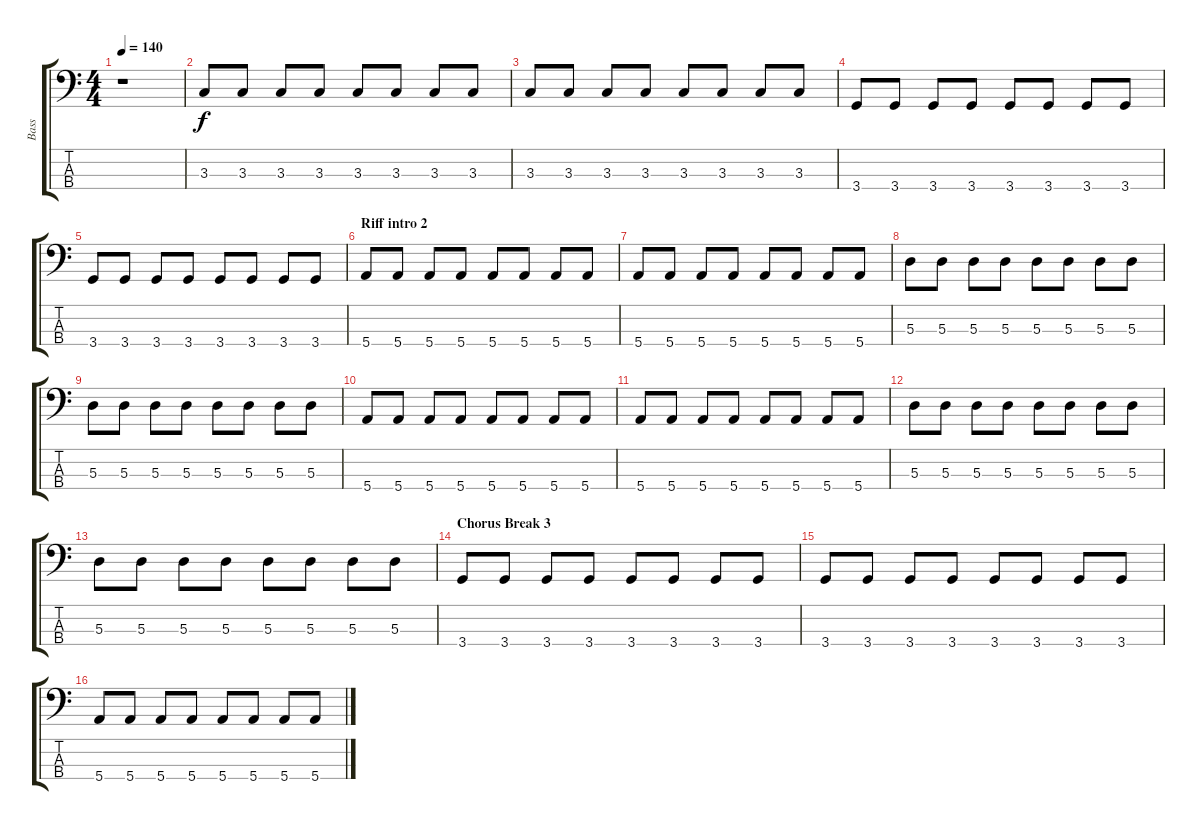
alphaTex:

\track ("Bass" "Bass") {instrument electricbassfinger}
\staff {score tabs}
\tuning (G2 D2 A1 E1) {hide}
\ts (4 4)
\tempo 140
\clef f4
\ks c
r.1{dy f} |
3.3.8 3.3.8 3.3.8 3.3.8 3.3.8 3.3.8 3.3.8 3.3.8 |
3.3.8 3.3.8 3.3.8 3.3.8 3.3.8 3.3.8 3.3.8 3.3.8 |
3.4.8 3.4.8 3.4.8 3.4.8 3.4.8 3.4.8 3.4.8 3.4.8 |
3.4.8 3.4.8 3.4.8 3.4.8 3.4.8 3.4.8 3.4.8 3.4.8 |
\section ("" "Riff intro 2")
5.4.8 5.4.8 5.4.8 5.4.8 5.4.8 5.4.8 5.4.8 5.4.8 |
5.4.8 5.4.8 5.4.8 5.4.8 5.4.8 5.4.8 5.4.8 5.4.8 |
5.3.8 5.3.8 5.3.8 5.3.8 5.3.8 5.3.8 5.3.8 5.3.8 |
5.3.8 5.3.8 5.3.8 5.3.8 5.3.8 5.3.8 5.3.8 5.3.8 |
5.4.8 5.4.8 5.4.8 5.4.8 5.4.8 5.4.8 5.4.8 5.4.8 |
5.4.8 5.4.8 5.4.8 5.4.8 5.4.8 5.4.8 5.4.8 5.4.8 |
5.3.8 5.3.8 5.3.8 5.3.8 5.3.8 5.3.8 5.3.8 5.3.8 |
5.3.8 5.3.8 5.3.8 5.3.8 5.3.8 5.3.8 5.3.8 5.3.8 |
\section ("" "Chorus Break 3")
3.4.8 3.4.8 3.4.8 3.4.8 3.4.8 3.4.8 3.4.8 3.4.8 |
3.4.8 3.4.8 3.4.8 3.4.8 3.4.8 3.4.8 3.4.8 3.4.8 |
5.4.8 5.4.8 5.4.8 5.4.8 5.4.8 5.4.8 5.4.8 5.4.8
